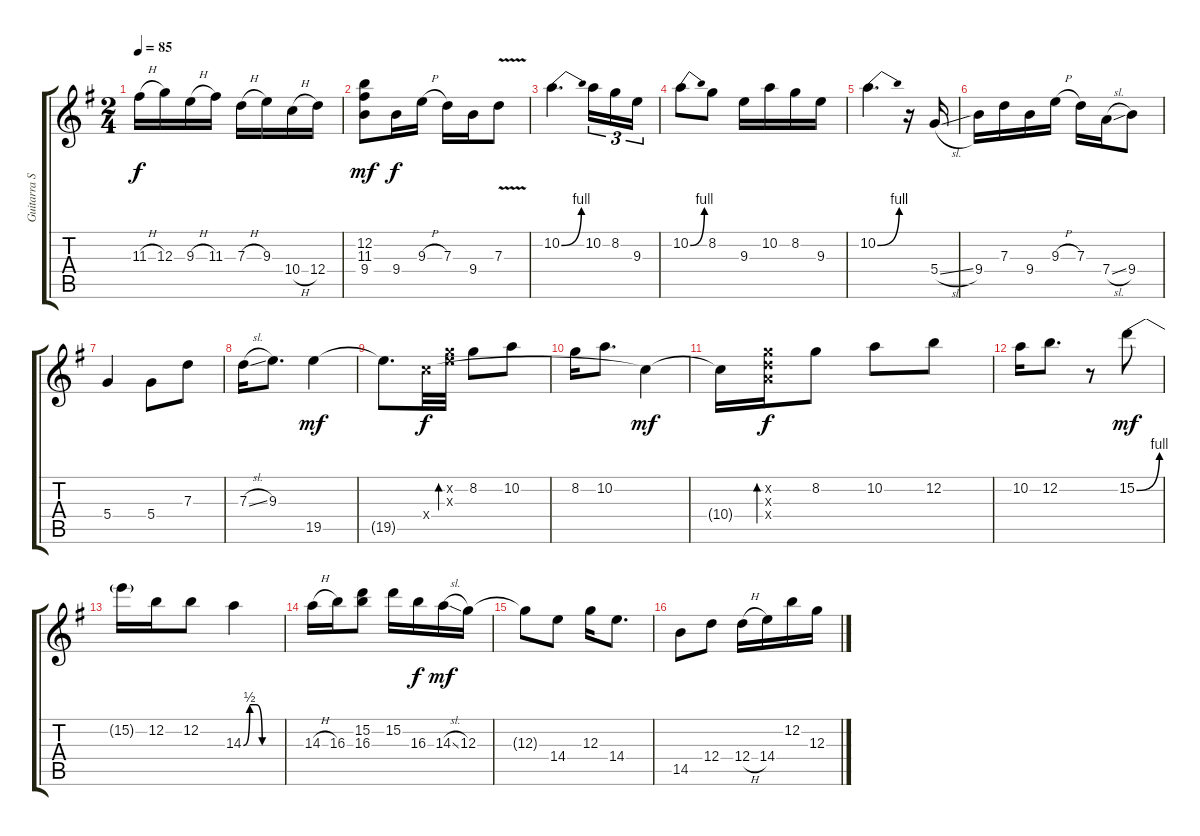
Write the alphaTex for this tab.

\track ("Guitarra Solo" "Guitarra S") {instrument electricguitarclean}
\staff {score tabs}
\tuning (E4 B3 G3 D3 A2 E2) {hide}
\ts (2 4)
\tempo 85
\clef g2
\ks g
11.3{h}.16{dy f} 12.3.16 9.3{h}.16 11.3.16 7.3{h}.16 9.3.16 10.4{h}.16 12.4.16 |
(12.2 11.3 9.4).8{dy mf} 9.4.16{dy f} 9.3{h}.16 7.3.16 9.4.16 7.3{v}.8 |
10.2{be (bend 0 0 60 4)}.4{d} 10.2.16{tu (3 2)} 8.2.16{tu (3 2)} 9.3.16{tu (3 2)} |
10.2{be (bend 0 0 60 4)}.8 8.2.8 9.3.16 10.2.16 8.2.16 9.3.16 |
10.2{be (bend 0 0 60 4)}.4{d} r.16 5.4{sl}.16 |
9.4.16 7.3.16 9.4.16 9.3{h}.16 7.3.16 7.4{sl}.16 9.4.8 |
5.4.4 5.4.8 7.3.8 |
7.3{sl}.16 9.3.8{d} 19.5.4{dy mf} |
19.5{t}.8{d} 10.4{x}.32{dy f} (8.2{x} 9.3{x}).32{bd 60} 8.2.8 10.2.8 |
8.2.16 10.2.8{d} 10.4{t}.4{dy mf} |
10.4{t}.16 (8.2{x} 7.3{x} 7.4{x}).16{bd 240 dy f} 8.2.8 10.2.8 12.2.8 |
10.2.16 12.2.8{d} r.8 15.2{be (bend 0 0 60 4)}.8{dy mf} |
15.2{t}.16 12.2.16 12.2.8 14.3{be (custom 0 0 10 2 20 2 30 0 60 0)}.4 |
14.3{h}.16 16.3.16 (15.2 16.3).8 15.2.16 16.3.16{dy f} 14.3{sl}.16{dy mf} 12.3.16 |
12.3{t}.8 14.4.8 12.3.16 14.4.8{d} |
14.5.8 12.4.8 12.4{h}.16 14.4.16 12.2.16 12.3.16
